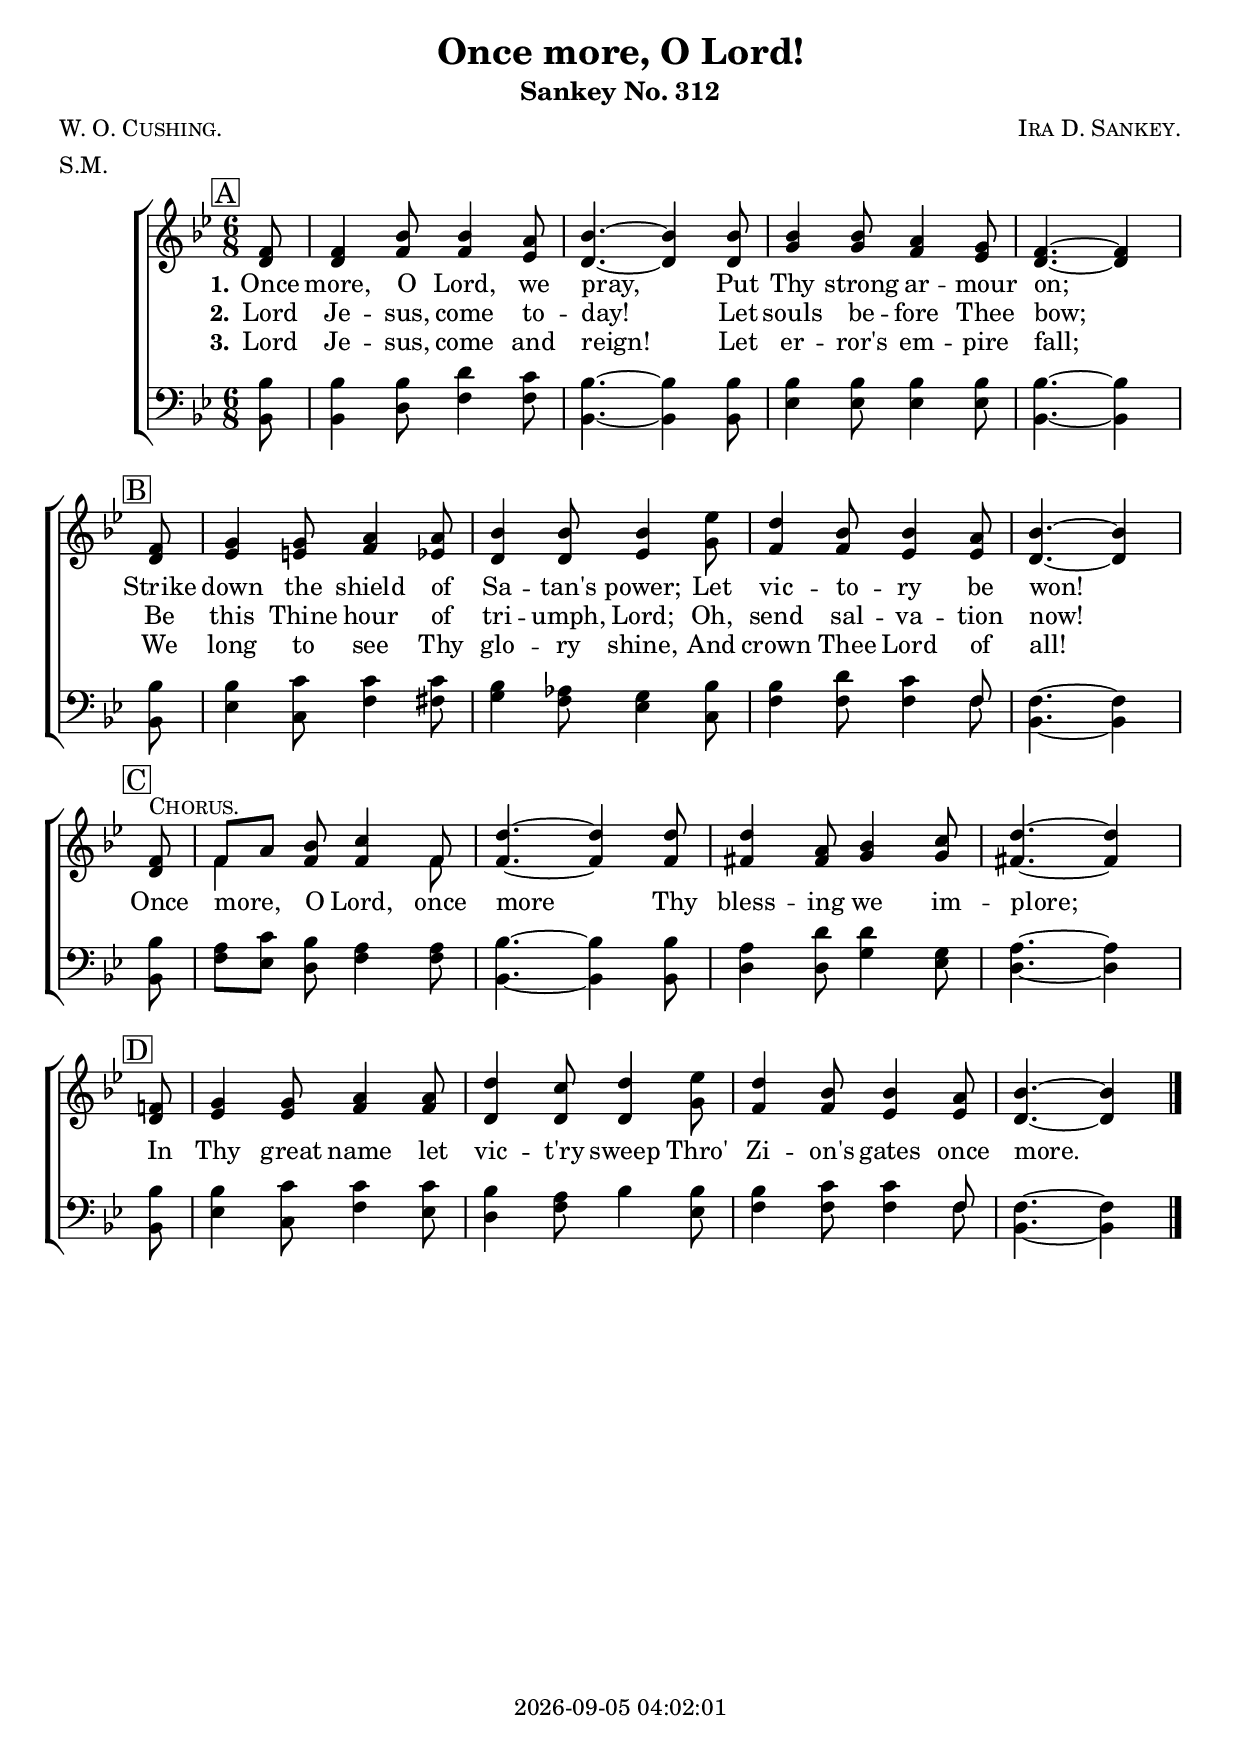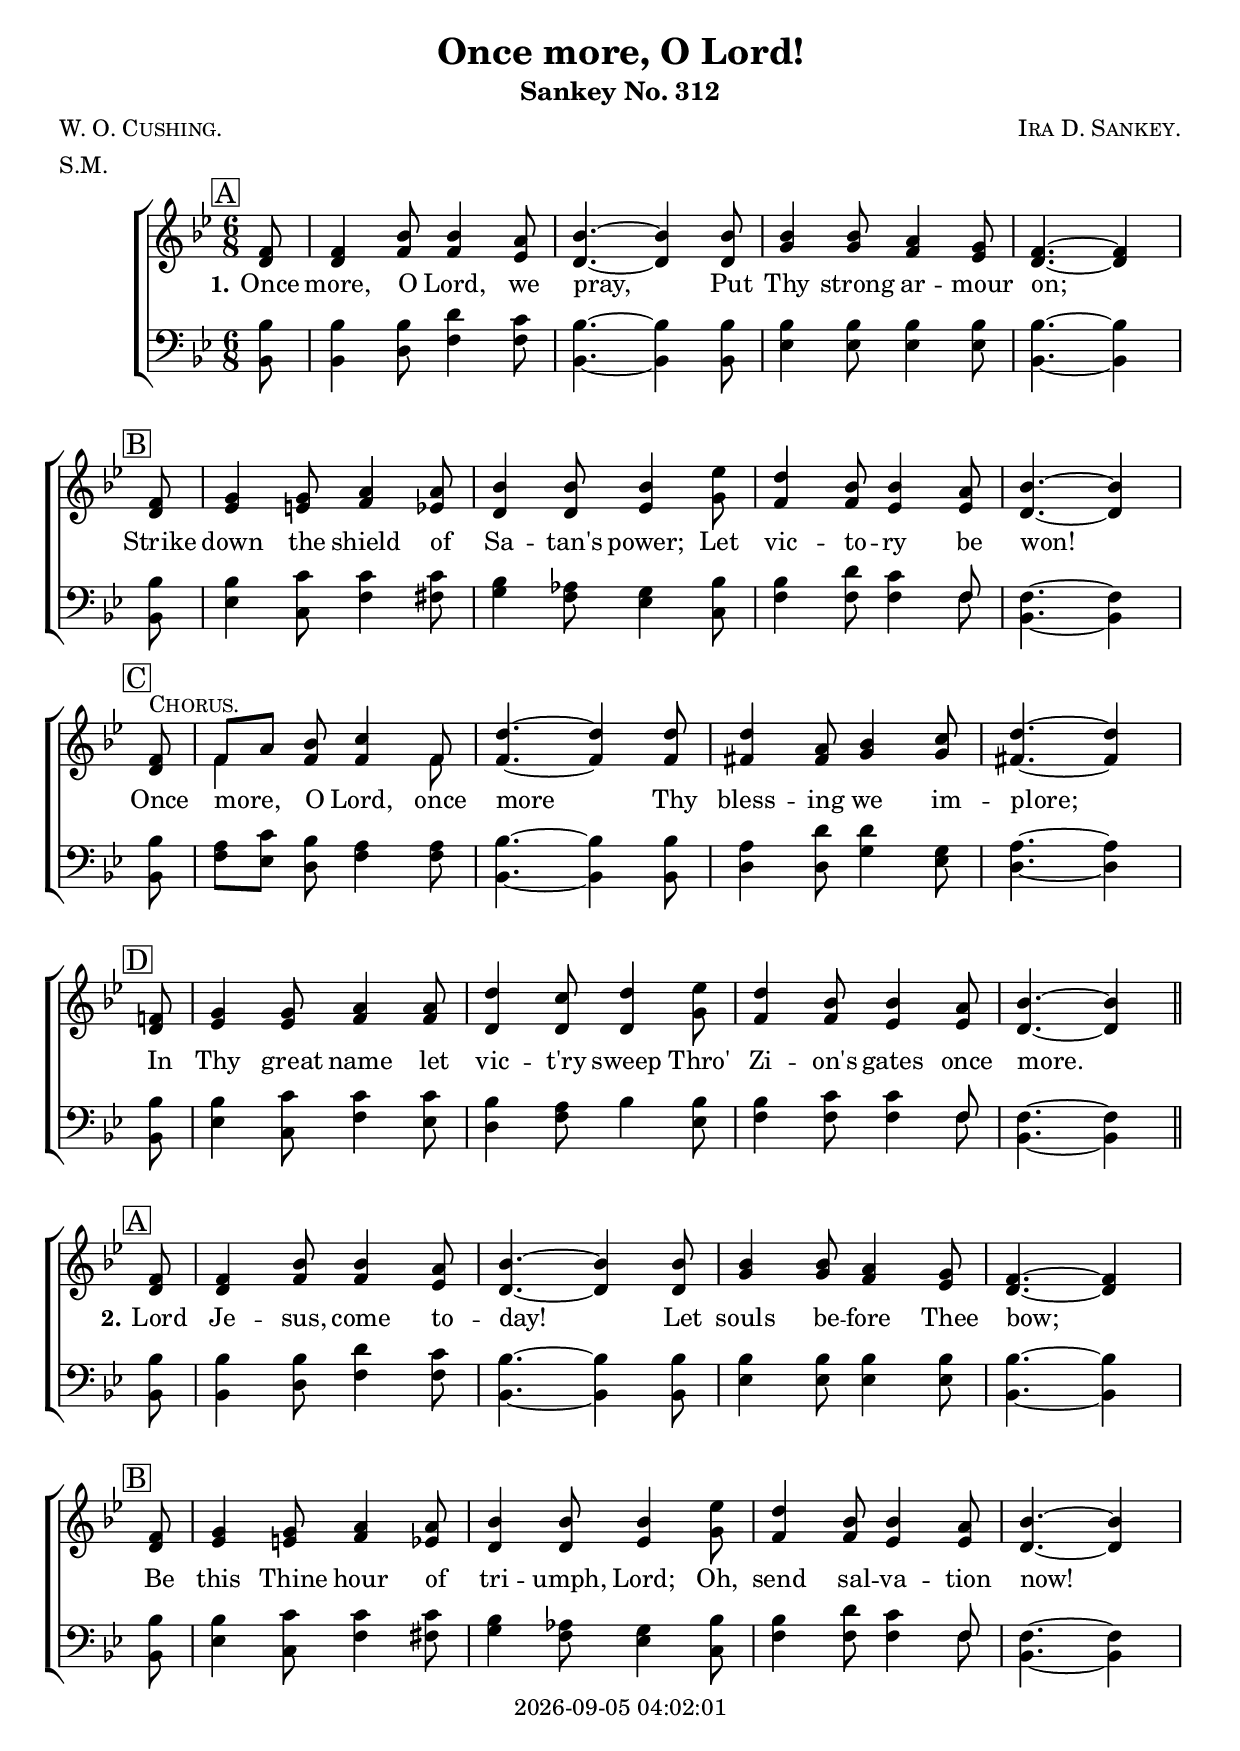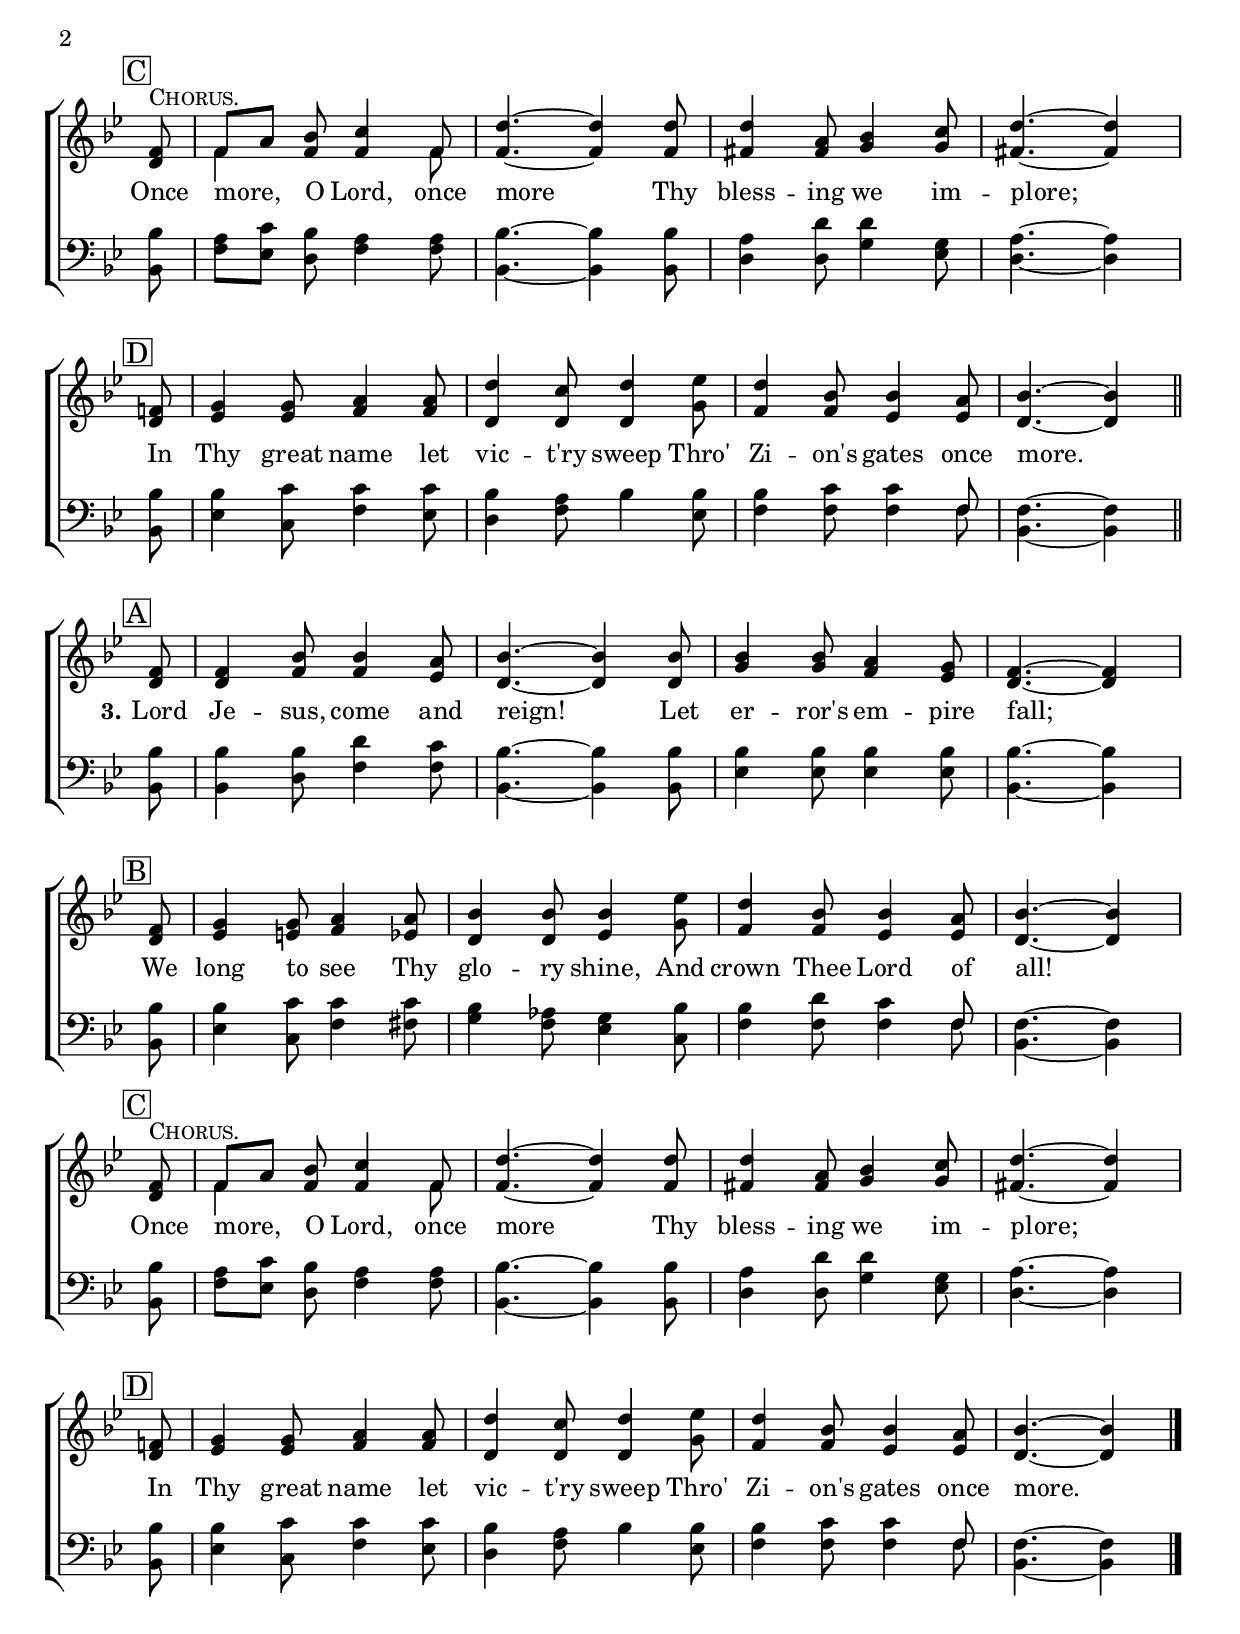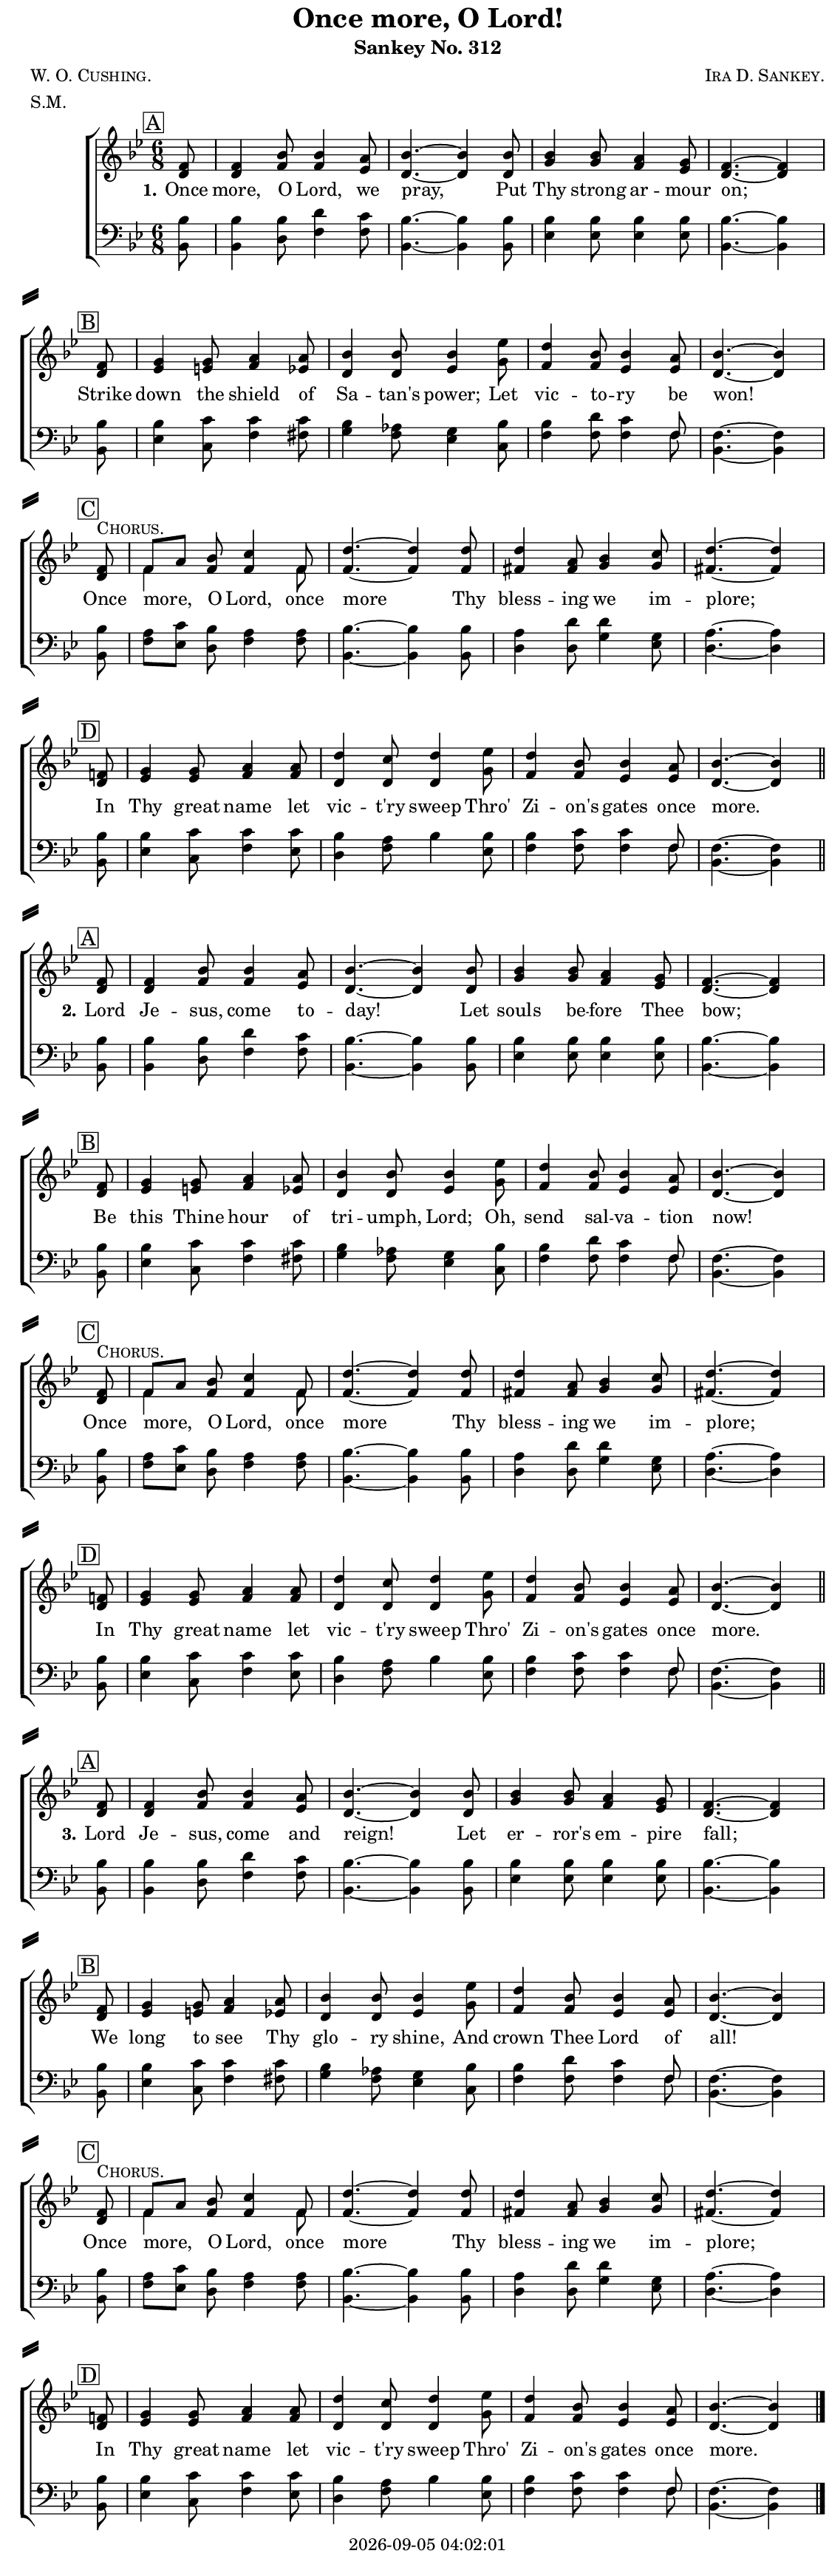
\version "2.22.1"

\include "articulate.ly"

today = #(strftime "%Y-%m-%d %H:%M:%S" (localtime (current-time)))

\header {
% centered at top
%  dedication  = "dedication"
  title       = "Once more, O Lord!"
  subtitle    = "Sankey No. 312"
%  instrument  = "instrument"
  
% arrangement of following lines:
%
%  poet    composer
%  meter   arranger
%  piece       opus

  composer    = \markup\smallCaps "Ira D. Sankey."
%  arranger    = "arranger"
%  opus        = "opus"

  poet        = \markup\smallCaps "W. O. Cushing."
  meter       = \markup\smallCaps "S.M."
%  piece       = \markup\smallCaps "piece"

% centered at bottom
% tagline     = "tagline" % default lilypond version
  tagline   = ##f
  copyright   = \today
}

% #(set-global-staff-size 16)

global = {
  \key bes \major
  \time 6/8
  \partial 8
}

RehearsalTrack = {
% \set Score.currentBarNumber = #5
  \mark \markup { \box "A" } s8 s2.*3 s4. s4
  \mark \markup { \box "B" } s8 s2.*3 s4. s4
  \mark \markup { \box "C" } s8 s2.*3 s4. s4
  \mark \markup { \box "D" } s8 s2.*3 s4. s4
}

TempoTrack = {
  \set Score.tempoHideNote = ##t
  \tempo 4=120
}

nl = { \bar "||" \break }

soprano = \relative {
  \autoBeamOff
  f'8
  f4 bes8 4 a8
  bes4.~4 8
  bes4 8 a4 g8
  f4.~4 \bar "|" \break f8
  g4 8 a4 8 % B
  bes4 8 4 ees8
  d4 bes8 4 a8
  bes4.~4 \bar "|" \break f8^\markup\smallCaps Chorus.
  f8[a] bes c4 f,8 % C
  d'4.~4 8
  d4 a8 bes4 c8 d4.~4 \bar "|" \break f,8
  g4 8 a4 8 % D
  d4 c8 d4 ees8
  d4 bes8 4 a8
  bes4.~4
}

alto = \relative {
  \autoBeamOff
  d'8
  d4 f8 4 ees8
  d4.~4 8
  g4 8 f4 ees8
  d4.~4 8
  ees4 e8 f4 ees8 % B
  d4 8 ees4 g8
  f4 8 ees4 8
  d4.~4 8
  \once\partCombineApart f4 8 4 \once\partCombineApart 8 % C
  f4.~4 8
  fis4 8 g4 8
  fis4.~4 d8
  ees4 8 f4 8 % D
  d4 8 4 g8
  f4 8 ees4 8
  d4.~4
}

tenor = \relative {
  \autoBeamOff
  bes8
  bes4 8 d4 c8
  bes4.~4 8
  bes4 8 4 8
  bes4.~4 8
  bes4 c8 4 8 % B
  bes4 aes8 g4 bes8
  bes4 d8 c4 f,8
  f4.~4 bes8
  a8[c] bes a4 8 % C
  bes4.~4 8 a4 d8 4 g,8
  a4.~4 bes8
  bes4 c8 4 8 % D
  bes4 a8 bes4 8
  bes4 c8 c4 f,8
  f4.~4
}

bass = \relative {
  \autoBeamOff
  bes,8
  bes4 d8 f4 8
  bes,4.~4 8
  ees4 8 4 8
  bes4.~4 8 ees4 c8 f4 fis8 % B
  g4 f8 ees4 c8
  f4 8 4 \once\partCombineApart 8
  bes,4.~4 8
  f'8[ees] d f4 8 % C
  bes,4.~4 8
  d4 8 g4 ees8
  d4.~4 bes8
  ees4 c8 f4 ees8 % D
  d4 f8 bes4 ees,8
  f4 8 4 \once\partCombineApart 8
  bes,4.~4
}

nom  = {   \set ignoreMelismata = ##t }
yesm = { \unset ignoreMelismata       }

chorus = \lyricmode {
  Once more, O Lord, once more
  Thy bless -- ing we im -- plore;
  In Thy great name let vic -- t'ry sweep
  Thro' Zi -- on's gates once more.
}

verses = 3

wordsOne = \lyricmode {
  \set stanza = "1."
  Once more, O Lord, we pray,
  Put Thy strong ar -- mour on;
  Strike down the shield of Sa -- tan's power;
  Let vic -- to -- ry be won!
}
  
wordsTwo = \lyricmode {
  \set stanza = "2."
  Lord Je -- sus, come to -- day!
  Let souls be -- fore Thee bow;
  Be this Thine hour of tri -- umph, Lord;
  Oh, send sal -- va -- tion now!
}
  
wordsThree = \lyricmode {
  \set stanza = "3."
  Lord Je -- sus, come and reign!
  Let er -- ror's em -- pire fall;
  We long to see Thy glo -- ry shine,
  And crown Thee Lord of all!
}
  
wordsMidi = \lyricmode {
  \set stanza = "1."
  "Once " "more, " "O " "Lord, " "we " "pray, "
  "\nPut " "Thy " "strong " ar "mour " "on; "
  "\nStrike " "down " "the " "shield " "of " Sa "tan's " "power; "
  "\nLet " vic to "ry " "be " "won! "
  "\nOnce " "more, " "O " "Lord, " "once " "more "
  "\nThy " bless "ing " "we " im "plore; "
  "\nIn " "Thy " "great " "name " "let " vic "t'ry " "sweep "
  "\nThro' " Zi "on's " "gates " "once " "more. "

  \set stanza = "2."
  "\nLord " Je "sus, " "come " to "day! "
  "\nLet " "souls " be "fore " "Thee " "bow; "
  "\nBe " "this " "Thine " "hour " "of " tri "umph, " "Lord; "
  "\nOh, " "send " sal va "tion " "now! "
  "\nOnce " "more, " "O " "Lord, " "once " "more "
  "\nThy " bless "ing " "we " im "plore; "
  "\nIn " "Thy " "great " "name " "let " vic "t'ry " "sweep "
  "\nThro' " Zi "on's " "gates " "once " "more. "

  \set stanza = "3."
  "\nLord " Je "sus, " "come " "and " "reign! "
  "\nLet " er "ror's " em "pire " "fall; "
  "\nWe " "long " "to " "see " "Thy " glo "ry " "shine, "
  "\nAnd " "crown " "Thee " "Lord " "of " "all! "
  "\nOnce " "more, " "O " "Lord, " "once " "more "
  "\nThy " bless "ing " "we " im "plore; "
  "\nIn " "Thy " "great " "name " "let " vic "t'ry " "sweep "
  "\nThro' " Zi "on's " "gates " "once " "more. "
}

\book {
  \bookOutputSuffix "midi"
  \score {
%    \articulate
        \new ChoirStaff <<
                                % Soprano staff
          \new Staff = soprano
          <<
            \new Voice { \repeat unfold \verses \TempoTrack     }
            \new Voice { \global \repeat unfold \verses \soprano \bar "|." }
            \addlyrics \wordsMidi
          >>
                                % Alto staff
          \new Staff = alto
          <<
            \new Voice { \global \repeat unfold \verses { \alto \nl } \bar "|." }
          >>
                                % Tenor staff
          \new Staff = tenor
          <<
            \clef "treble_8"
            \new Voice { \global \repeat unfold \verses \tenor }
          >>
                                % Bass staff
          \new Staff = bass
          <<
            \clef "bass"
            \new Voice { \global \repeat unfold \verses \bass }
          >>
        >>
    \midi {}
  }
}

\book {
  \bookOutputSuffix "repeat"
  \score {
        \new ChoirStaff <<
                                  % Joint soprano/alto staff
          \new Staff \with { printPartCombineTexts = ##f }
          <<
            \new Voice \RehearsalTrack
            \new Voice \TempoTrack
            \new NullVoice = "aligner" \soprano
            \new Voice = "women" \partCombine { \global \soprano \bar "|." } { \global \alto }
            \new Lyrics \lyricsto "aligner" { \wordsOne \chorus }
            \new Lyrics \lyricsto "aligner"   \wordsTwo
            \new Lyrics \lyricsto "aligner"   \wordsThree
          >>
                                  % Joint tenor/bass staff
          \new Staff \with { printPartCombineTexts = ##f }
          <<
            \clef "bass"
            \new Voice = "men" \partCombine { \global \tenor } { \global \bass }
          >>
        >>
    \layout {
      indent = 1.5\cm
      \context {
        \Staff \RemoveAllEmptyStaves
      }
    }
  }
}

\book {
  \bookOutputSuffix "single"
  \score {
        \new ChoirStaff <<
                                  % Joint soprano/alto staff
          \new Staff \with { printPartCombineTexts = ##f }
          <<
            \new Voice { \repeat unfold \verses \RehearsalTrack }
            \new Voice { \repeat unfold \verses \TempoTrack }
            \new NullVoice = "aligner" { \repeat unfold \verses \soprano }
            \new Voice = "women" \partCombine { \global \repeat unfold \verses \soprano \bar "|." }
                                               { \global \repeat unfold \verses { \alto \nl } \bar "|." }
            \new Lyrics \lyricsto "aligner" { \wordsOne   \chorus
                                              \wordsTwo   \chorus
                                              \wordsThree \chorus
                                            }
          >>
                                  % Joint tenor/bass staff
          \new Staff \with { printPartCombineTexts = ##f }
          <<
            \clef "bass"
            \new Voice = "men" \partCombine { \global \repeat unfold \verses \tenor }
                                            { \global \repeat unfold \verses \bass }
          >>
        >>
    \layout {
      indent = 1.5\cm
      \context {
        \Staff \RemoveAllEmptyStaves
      }
    }
  }
}

\book {
  \bookOutputSuffix "singlepage"
  \paper {
    top-margin = 0
    left-margin = 7
    right-margin = 1
    paper-width = 190\mm
    page-breaking = #ly:one-page-breaking
    system-system-spacing.basic-distance = #15
    system-separator-markup = \slashSeparator
  }
  \score {
        \new ChoirStaff <<
                                  % Joint soprano/alto staff
          \new Staff \with { printPartCombineTexts = ##f }
          <<
            \new Voice { \repeat unfold \verses \RehearsalTrack }
            \new Voice { \repeat unfold \verses \TempoTrack }
            \new NullVoice = "aligner" { \repeat unfold \verses \soprano }
            \new Voice = "women" \partCombine { \global \repeat unfold \verses \soprano \bar "|." }
                                               { \global \repeat unfold \verses { \alto \nl } \bar "|." }
            \new Lyrics \lyricsto "aligner" { \wordsOne   \chorus
                                              \wordsTwo   \chorus
                                              \wordsThree \chorus
                                            }
          >>
                                  % Joint tenor/bass staff
          \new Staff \with { printPartCombineTexts = ##f }
          <<
            \clef "bass"
            \new Voice = "men" \partCombine { \global \repeat unfold \verses \tenor }
                                            { \global \repeat unfold \verses \bass }
          >>
        >>
    \layout {
      indent = 1.5\cm
      \context {
        \Staff \RemoveAllEmptyStaves
      }
    }
  }
}
